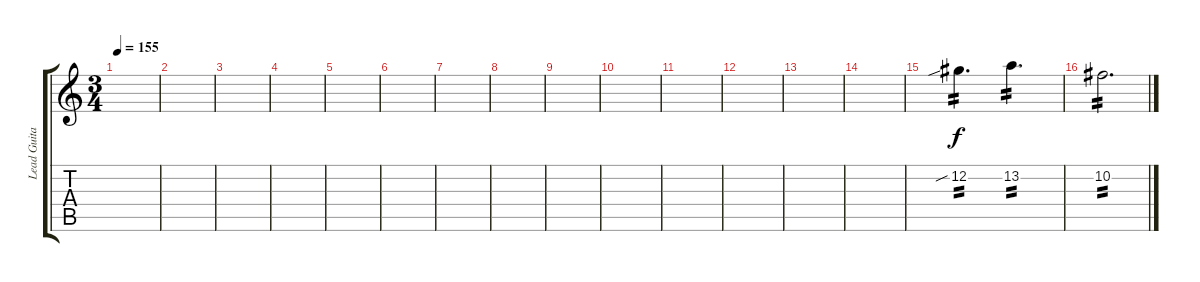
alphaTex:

\track ("Lead Guitar" "Lead Guita") {instrument distortionguitar}
\staff {score tabs}
\tuning (Db4 Ab3 E3 B2 Gb2 Db2) {hide}
\ts (3 4)
\tempo 155
\clef g2
\ks c
|
|
|
|
|
|
|
|
|
|
|
|
|
|
12.2{sib}.4{d tp 2 volume 14} 13.2.4{d tp 2} |
10.2.2{d tp 2}
